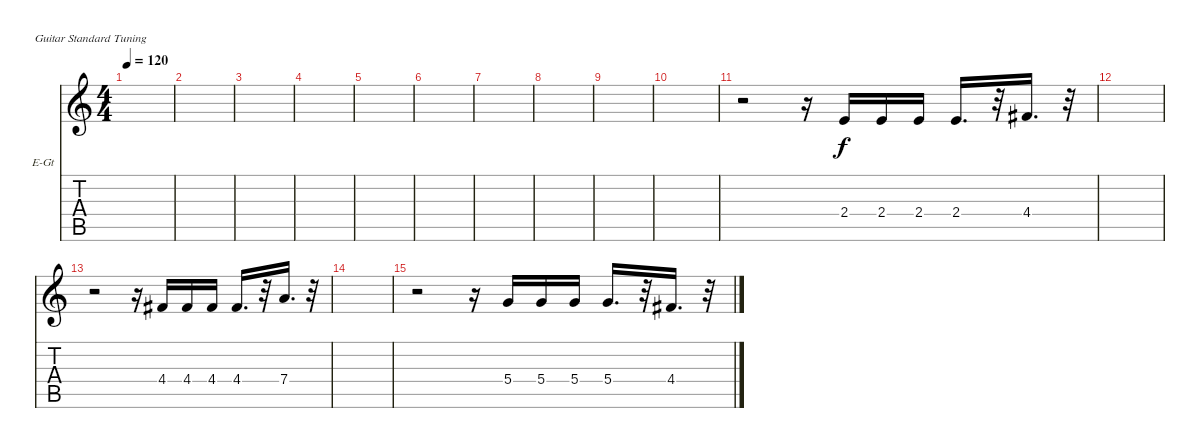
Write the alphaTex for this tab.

\defaultSystemsLayout 4
\bracketExtendMode nobrackets
\firstSystemTrackNameOrientation horizontal
\otherSystemsTrackNameOrientation horizontal
\track ("Electric Guitar" "E-Gt") {instrument electricguitarclean}
\staff {score tabs}
\tuning (E4 B3 G3 D3 A2 E2)
\ts (4 4)
\tempo 120
\clef g2
\ks c
|
|
|
|
|
|
|
|
|
|
r.2 r.16 2.4.16{dy f} 2.4.16 2.4.16 2.4.16{d} r.32 4.4.16{d} r.32 |
|
r.2 r.16 4.4.16 4.4.16 4.4.16 4.4.16{d} r.32 7.4.16{d} r.32 |
|
r.2 r.16 5.4.16 5.4.16 5.4.16 5.4.16{d} r.32 4.4.16{d} r.32
